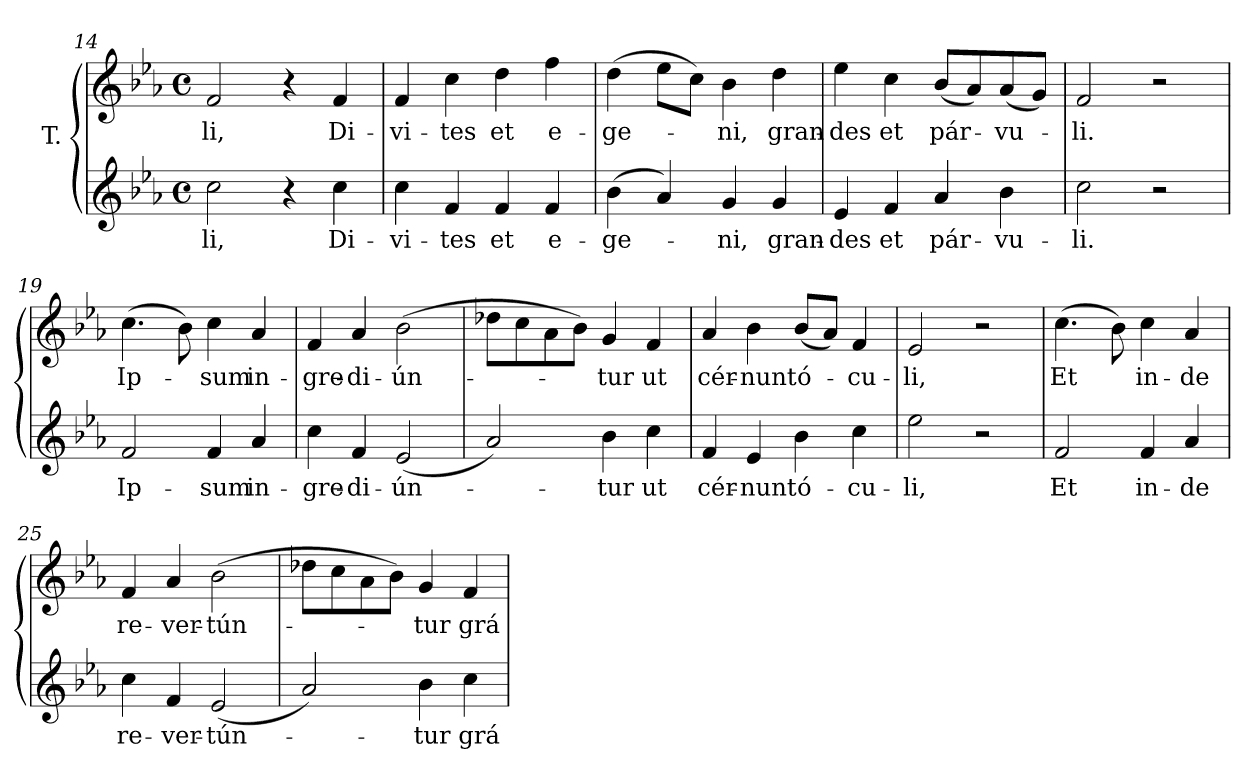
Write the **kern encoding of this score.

**kern	**text	**kern	**text
*part2	*part2	*part1	*part1
*staff2	*staff2	*staff1	*staff1
*I"T.	*	*I"T.	*
!!LO:LB:g=z
*clefG2	*	*clefG2	*
*ITrd2c3	*	*ITrd2c3	*
*k[]	*	*k[]	*
*C:	*	*C:	*
*M4/4	*	*M4/4	*
*met(c)	*	*met(c)	*
=14	=14	=14	=14
!	!LO:LY:b:color=#000000	!	!
!	!	!	!LO:LY:b:color=#000000
2ai\	-li,	2di/	-li,
4r	.	4r	.
!	!LO:LY:b:color=#000000	!	!
!	!	!	!LO:LY:b:color=#000000
4ai\	Di-	4di/	Di-
=15	=15	=15	=15
!	!LO:LY:b:color=#000000	!	!
!	!	!	!LO:LY:b:color=#000000
4ai\	-vi-	4di/	-vi-
!	!LO:LY:b:color=#000000	!	!
!	!	!	!LO:LY:b:color=#000000
4di/	-tes	4ai\	-tes
!	!LO:LY:b:color=#000000	!	!
!	!	!	!LO:LY:b:color=#000000
4di/	et	4bi\	et
!	!LO:LY:b:color=#000000	!	!
!	!	!	!LO:LY:b:color=#000000
4di/	e-	4ddi\	e-
=16	=16	=16	=16
!	!LO:LY:b:color=#000000	!	!
!	!	!	!LO:LY:b:color=#000000
(4gi\	-ge-	(4bi\	-ge-
4fi/)	.	8cci\L	.
.	.	8ai\J)	.
!	!LO:LY:b:color=#000000	!	!
!	!	!	!LO:LY:b:color=#000000
4ei/	-ni,	4gi\	-ni,
!	!LO:LY:b:color=#000000	!	!
!	!	!	!LO:LY:b:color=#000000
4ei/	gran-	4bi\	gran-
=17	=17	=17	=17
!	!LO:LY:b:color=#000000	!	!
!	!	!	!LO:LY:b:color=#000000
4ci/	-des	4cci\	-des
!	!LO:LY:b:color=#000000	!	!
!	!	!	!LO:LY:b:color=#000000
4di/	et	4ai\	et
!	!LO:LY:b:color=#000000	!	!
!	!	!	!LO:LY:b:color=#000000
4fi/	pár-	(8gi/L	pár-
.	.	8fi/)	.
!	!LO:LY:b:color=#000000	!	!
!	!	!	!LO:LY:b:color=#000000
4gi\	-vu-	(8fi/	-vu-
.	.	8ei/J)	.
=18	=18	=18	=18
!	!LO:LY:b:color=#000000	!	!
!	!	!	!LO:LY:b:color=#000000
2ai\	-li.	2di/	-li.
2r	.	2r	.
=19	=19	=19	=19
!	!LO:LY:b:color=#000000	!	!
!	!	!	!LO:LY:b:color=#000000
2di/	Ip-	(4.ai\	Ip-
.	.	8gi\)	.
!	!LO:LY:b:color=#000000	!	!
!	!	!	!LO:LY:b:color=#000000
4di/	-sum	4ai\	-sum
!	!LO:LY:b:color=#000000	!	!
!	!	!	!LO:LY:b:color=#000000
4fi/	in-	4fi/	in-
=20	=20	=20	=20
!	!LO:LY:b:color=#000000	!	!
!	!	!	!LO:LY:b:color=#000000
4ai\	-gre-	4di/	-gre-
!	!LO:LY:b:color=#000000	!	!
!	!	!	!LO:LY:b:color=#000000
4di/	-di-	4fi/	-di-
!	!LO:LY:b:color=#000000	!	!
!	!	!	!LO:LY:b:color=#000000
(2ci/	-ún-	(2gi\	-ún-
!!LO:LB:g=z
=21	=21	=21	=21
2fi/)	.	8b-Xi\L	.
.	.	8ai\	.
.	.	8fi\	.
.	.	8gi\J)	.
!	!LO:LY:b:color=#000000	!	!
!	!	!	!LO:LY:b:color=#000000
4gi\	-tur	4ei/	-tur
!	!LO:LY:b:color=#000000	!	!
!	!	!	!LO:LY:b:color=#000000
4ai\	ut	4di/	ut
=22	=22	=22	=22
!	!LO:LY:b:color=#000000	!	!
!	!	!	!LO:LY:b:color=#000000
4di/	cér-	4fi/	cér-
!	!LO:LY:b:color=#000000	!	!
!	!	!	!LO:LY:b:color=#000000
4ci/	-nunt	4gi\	-nunt
!	!LO:LY:b:color=#000000	!	!
!	!	!	!LO:LY:b:color=#000000
4gi\	ó-	(8gi/L	ó-
.	.	8fi/J)	.
!	!LO:LY:b:color=#000000	!	!
!	!	!	!LO:LY:b:color=#000000
4ai\	-cu-	4di/	-cu-
=23	=23	=23	=23
!	!LO:LY:b:color=#000000	!	!
!	!	!	!LO:LY:b:color=#000000
2cci\	-li,	2ci/	-li,
2r	.	2r	.
=24	=24	=24	=24
!	!LO:LY:b:color=#000000	!	!
!	!	!	!LO:LY:b:color=#000000
2di/	Et	(4.ai\	Et
.	.	8gi\)	.
!	!LO:LY:b:color=#000000	!	!
!	!	!	!LO:LY:b:color=#000000
4di/	in-	4ai\	in-
!	!LO:LY:b:color=#000000	!	!
!	!	!	!LO:LY:b:color=#000000
4fi/	-de	4fi/	-de
=25	=25	=25	=25
!	!LO:LY:b:color=#000000	!	!
!	!	!	!LO:LY:b:color=#000000
4ai\	re-	4di/	re-
!	!LO:LY:b:color=#000000	!	!
!	!	!	!LO:LY:b:color=#000000
4di/	-ver-	4fi/	-ver-
!	!LO:LY:b:color=#000000	!	!
!	!	!	!LO:LY:b:color=#000000
(2ci/	-tún-	(2gi\	-tún-
=26	=26	=26	=26
2fi/)	.	8b-Xi\L	.
.	.	8ai\	.
.	.	8fi\	.
.	.	8gi\J)	.
!	!LO:LY:b:color=#000000	!	!
!	!	!	!LO:LY:b:color=#000000
4gi\	-tur	4ei/	-tur
!	!LO:LY:b:color=#000000	!	!
!	!	!	!LO:LY:b:color=#000000
4ai\	grá-	4di/	grá-
=	=	=	=
*-	*-	*-	*-
